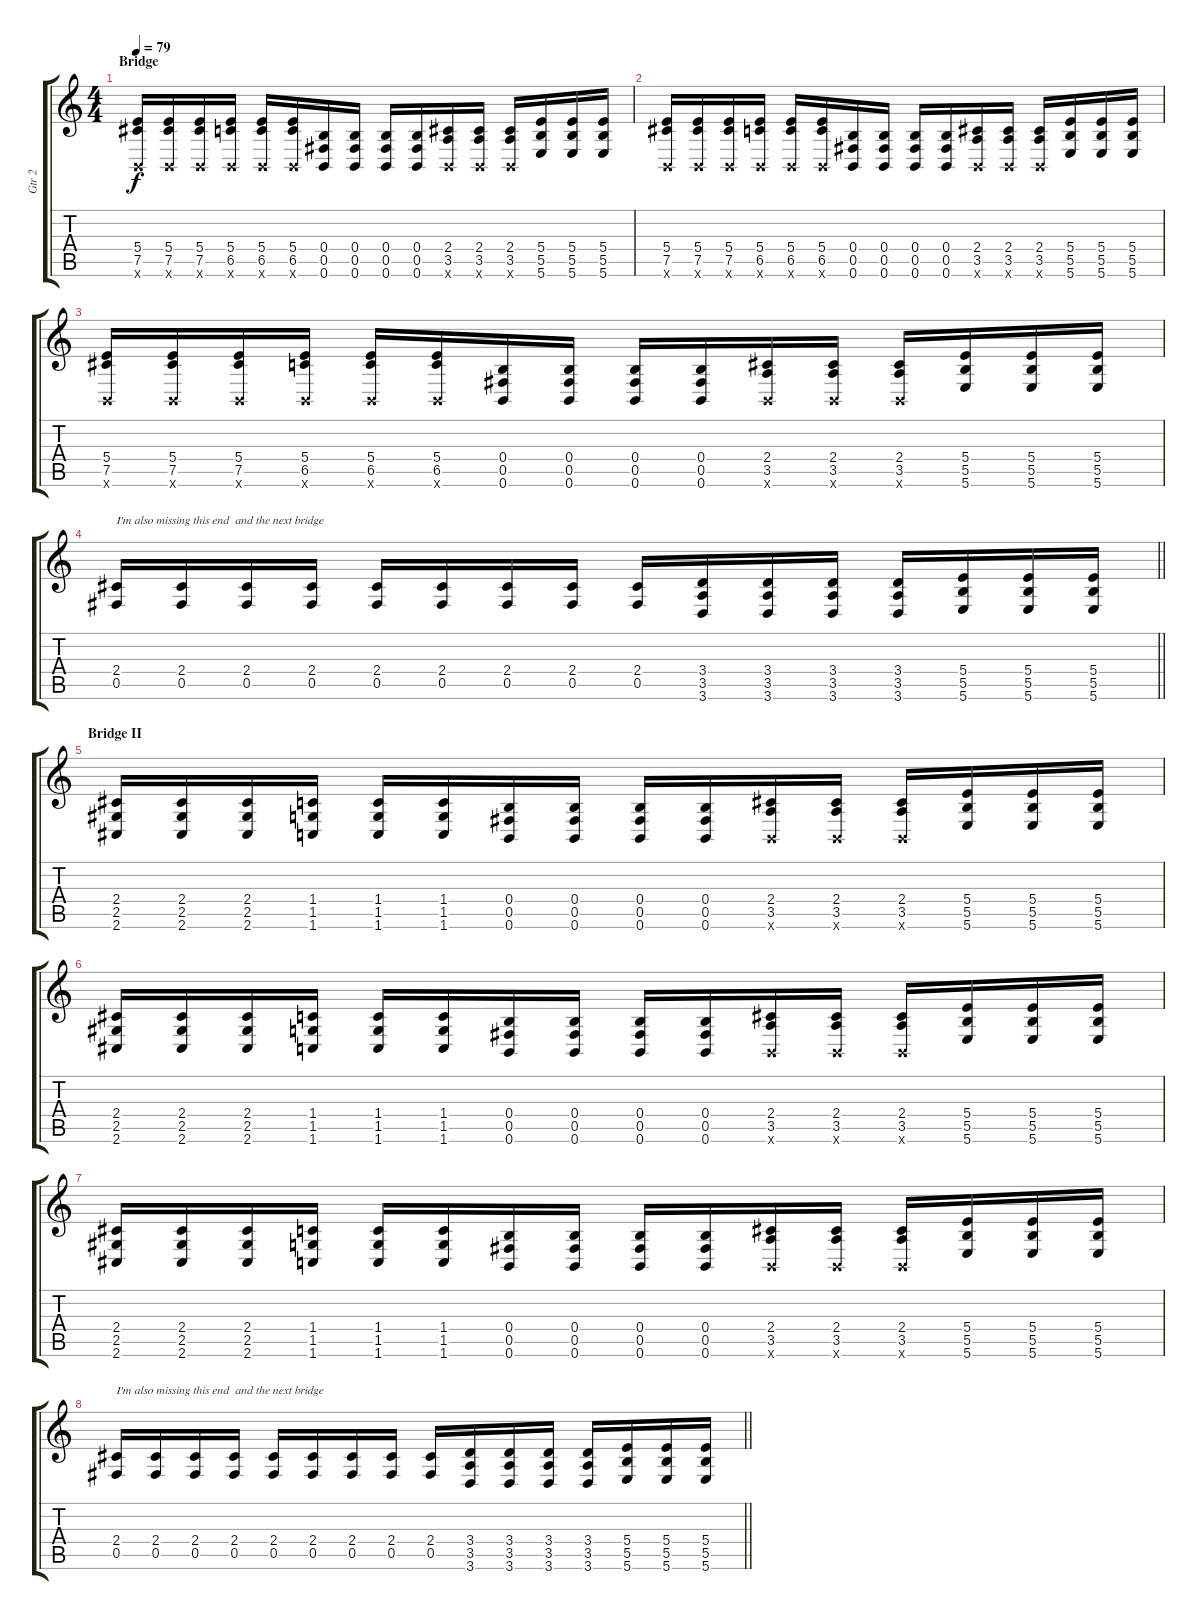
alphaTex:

\track ("Gtr 2" "Gtr 2") {instrument acousticguitarsteel}
\staff {score tabs}
\tuning (Db4 Ab3 E3 B2 Gb2 B1) {hide}
\ts (4 4)
\section ("" "Bridge")
\tempo 79
\clef g2
\ks c
(5.4 7.5 0.6{x}).16{dy f} (5.4 7.5 0.6{x}).16 (5.4 7.5 0.6{x}).16 (5.4 6.5 0.6{x}).16 (5.4 6.5 0.6{x}).16 (5.4 6.5 0.6{x}).16 (0.4 0.5 0.6).16 (0.4 0.5 0.6).16 (0.4 0.5 0.6).16 (0.4 0.5 0.6).16 (2.4 3.5 0.6{x}).16 (2.4 3.5 0.6{x}).16 (2.4 3.5 0.6{x}).16 (5.4 5.5 5.6).16 (5.4 5.5 5.6).16 (5.4 5.5 5.6).16 |
(5.4 7.5 0.6{x}).16 (5.4 7.5 0.6{x}).16 (5.4 7.5 0.6{x}).16 (5.4 6.5 0.6{x}).16 (5.4 6.5 0.6{x}).16 (5.4 6.5 0.6{x}).16 (0.4 0.5 0.6).16 (0.4 0.5 0.6).16 (0.4 0.5 0.6).16 (0.4 0.5 0.6).16 (2.4 3.5 0.6{x}).16 (2.4 3.5 0.6{x}).16 (2.4 3.5 0.6{x}).16 (5.4 5.5 5.6).16 (5.4 5.5 5.6).16 (5.4 5.5 5.6).16 |
(5.4 7.5 0.6{x}).16 (5.4 7.5 0.6{x}).16 (5.4 7.5 0.6{x}).16 (5.4 6.5 0.6{x}).16 (5.4 6.5 0.6{x}).16 (5.4 6.5 0.6{x}).16 (0.4 0.5 0.6).16 (0.4 0.5 0.6).16 (0.4 0.5 0.6).16 (0.4 0.5 0.6).16 (2.4 3.5 0.6{x}).16 (2.4 3.5 0.6{x}).16 (2.4 3.5 0.6{x}).16 (5.4 5.5 5.6).16 (5.4 5.5 5.6).16 (5.4 5.5 5.6).16 |
\barLineRight lightlight
(2.4 0.5).16{txt "I'm also missing this end  and the next bridge"} (2.4 0.5).16 (2.4 0.5).16 (2.4 0.5).16 (2.4 0.5).16 (2.4 0.5).16 (2.4 0.5).16 (2.4 0.5).16 (2.4 0.5).16 (3.4 3.5 3.6).16 (3.4 3.5 3.6).16 (3.4 3.5 3.6).16 (3.4 3.5 3.6).16 (5.4 5.5 5.6).16 (5.4 5.5 5.6).16 (5.4 5.5 5.6).16 |
\section ("" "Bridge II")
(2.4 2.5 2.6).16 (2.4 2.5 2.6).16 (2.4 2.5 2.6).16 (1.4 1.5 1.6).16 (1.4 1.5 1.6).16 (1.4 1.5 1.6).16 (0.4 0.5 0.6).16 (0.4 0.5 0.6).16 (0.4 0.5 0.6).16 (0.4 0.5 0.6).16 (2.4 3.5 0.6{x}).16 (2.4 3.5 0.6{x}).16 (2.4 3.5 0.6{x}).16 (5.4 5.5 5.6).16 (5.4 5.5 5.6).16 (5.4 5.5 5.6).16 |
(2.4 2.5 2.6).16 (2.4 2.5 2.6).16 (2.4 2.5 2.6).16 (1.4 1.5 1.6).16 (1.4 1.5 1.6).16 (1.4 1.5 1.6).16 (0.4 0.5 0.6).16 (0.4 0.5 0.6).16 (0.4 0.5 0.6).16 (0.4 0.5 0.6).16 (2.4 3.5 0.6{x}).16 (2.4 3.5 0.6{x}).16 (2.4 3.5 0.6{x}).16 (5.4 5.5 5.6).16 (5.4 5.5 5.6).16 (5.4 5.5 5.6).16 |
(2.4 2.5 2.6).16 (2.4 2.5 2.6).16 (2.4 2.5 2.6).16 (1.4 1.5 1.6).16 (1.4 1.5 1.6).16 (1.4 1.5 1.6).16 (0.4 0.5 0.6).16 (0.4 0.5 0.6).16 (0.4 0.5 0.6).16 (0.4 0.5 0.6).16 (2.4 3.5 0.6{x}).16 (2.4 3.5 0.6{x}).16 (2.4 3.5 0.6{x}).16 (5.4 5.5 5.6).16 (5.4 5.5 5.6).16 (5.4 5.5 5.6).16 |
\barLineRight lightlight
(2.4 0.5).16{txt "I'm also missing this end  and the next bridge"} (2.4 0.5).16 (2.4 0.5).16 (2.4 0.5).16 (2.4 0.5).16 (2.4 0.5).16 (2.4 0.5).16 (2.4 0.5).16 (2.4 0.5).16 (3.4 3.5 3.6).16 (3.4 3.5 3.6).16 (3.4 3.5 3.6).16 (3.4 3.5 3.6).16 (5.4 5.5 5.6).16 (5.4 5.5 5.6).16 (5.4 5.5 5.6).16
